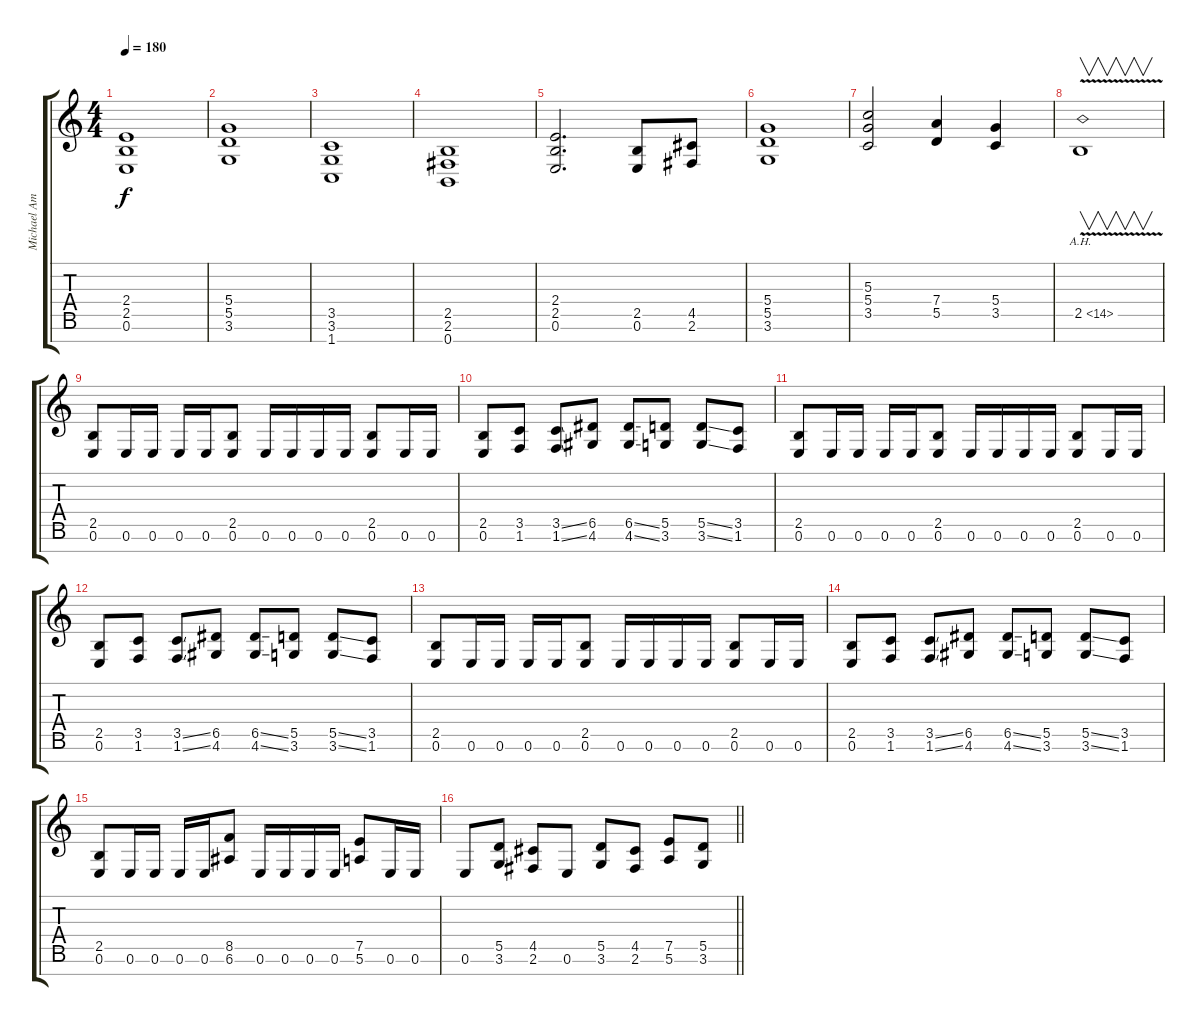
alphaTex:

\track ("Michael Amott" "Michael Am") {instrument distortionguitar}
\staff {score tabs}
\tuning (E4 B3 G3 D3 A2 E2 B1) {hide}
\ts (4 4)
\tempo 180
\clef g2
\ks c
(2.4 2.5 0.6).1{dy f} |
(5.4 5.5 3.6).1 |
(3.5 3.6 1.7).1 |
(2.5 2.6 0.7).1 |
(2.4 2.5 0.6).2{d} (2.5 0.6).8 (4.5 2.6).8 |
(5.4 5.5 3.6).1 |
(5.3 5.4 3.5).2 (7.4 5.5).4 (5.4 3.5).4 |
2.5{ah 12 v}.1{v} |
(2.5 0.6).8 0.6.16 0.6.16 0.6.16 0.6.16 (2.5 0.6).8 0.6.16 0.6.16 0.6.16 0.6.16 (2.5 0.6).8 0.6.16 0.6.16 |
(2.5 0.6).8 (3.5 1.6).8 (3.5{ss} 1.6{ss}).8 (6.5 4.6).8 (6.5{ss} 4.6{ss}).8 (5.5 3.6).8 (5.5{ss} 3.6{ss}).8 (3.5 1.6).8 |
(2.5 0.6).8 0.6.16 0.6.16 0.6.16 0.6.16 (2.5 0.6).8 0.6.16 0.6.16 0.6.16 0.6.16 (2.5 0.6).8 0.6.16 0.6.16 |
(2.5 0.6).8 (3.5 1.6).8 (3.5{ss} 1.6{ss}).8 (6.5 4.6).8 (6.5{ss} 4.6{ss}).8 (5.5 3.6).8 (5.5{ss} 3.6{ss}).8 (3.5 1.6).8 |
(2.5 0.6).8 0.6.16 0.6.16 0.6.16 0.6.16 (2.5 0.6).8 0.6.16 0.6.16 0.6.16 0.6.16 (2.5 0.6).8 0.6.16 0.6.16 |
(2.5 0.6).8 (3.5 1.6).8 (3.5{ss} 1.6{ss}).8 (6.5 4.6).8 (6.5{ss} 4.6{ss}).8 (5.5 3.6).8 (5.5{ss} 3.6{ss}).8 (3.5 1.6).8 |
(2.5 0.6).8 0.6.16 0.6.16 0.6.16 0.6.16 (8.5 6.6).8 0.6.16 0.6.16 0.6.16 0.6.16 (7.5 5.6).8 0.6.16 0.6.16 |
\barLineRight lightlight
0.6.8 (5.5 3.6).8 (4.5 2.6).8 0.6.8 (5.5 3.6).8 (4.5 2.6).8 (7.5 5.6).8 (5.5 3.6).8
